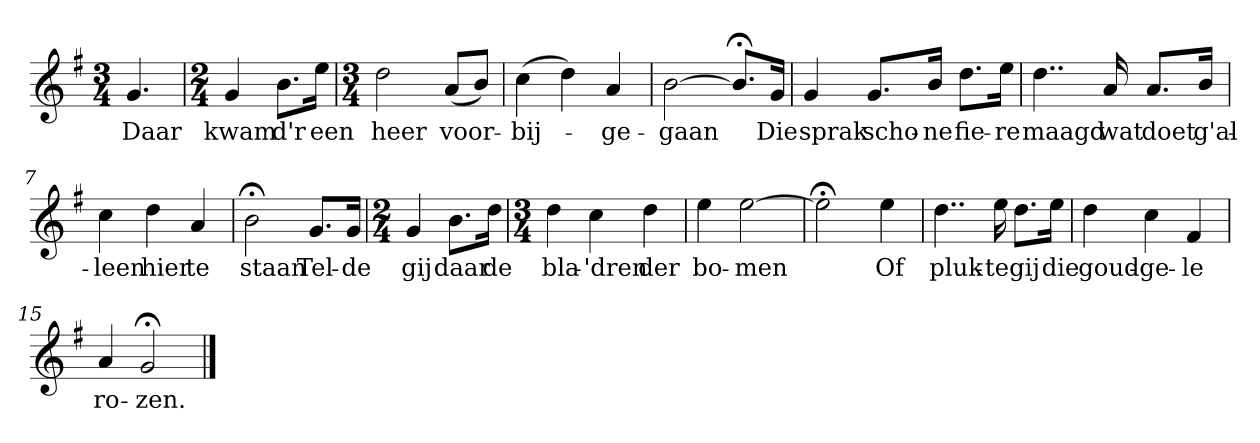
**kern	**text
*part1	*part1
*staff1	*staff1
*k[f#]	*
*G:	*
*M3/4	*
*MM120	*
=	=
4.g	Daar
=1	=1
*M2/4	*
4g	kwam
8.bL	d'r
16eeJk	een
=2	=2
*M3/4	*
2dd	heer
(8aL	voor-
8bJ)	.
=3	=3
(4cc	-bij-
4dd)	.
4a	-ge-
=4	=4
[2b	-gaan
8.b;<L]	.
16gJk	Die
=5	=5
4g	sprak
8.gL	scho-
16bJk	-ne
8.ddL	fie-
16eeJk	-re
=6	=6
4..dd	maagd
16a	wat
8.aL	doet
16bJk	g'al-
=7	=7
4cc	-leen
4dd	hier
4a	te
=8	=8
2b;<	staan
8.gL	Tel-
16gJk	-de
=9	=9
*M2/4	*
4g	gij
8.bL	daar
16ddJk	de
=10	=10
*M3/4	*
4dd	bla-
4cc	-'dren
4dd	der
=11	=11
4ee	bo-
[2ee	-men
=12	=12
2ee;<]	.
4ee	Of
=13	=13
4..dd	pluk-
16ee	-te
8.ddL	gij
16eeJk	die
=14	=14
4dd	goud-
4cc	-ge-
4f#	-le
=15	=15
4a	ro-
2g;<	-zen.
==	==
*-	*-
